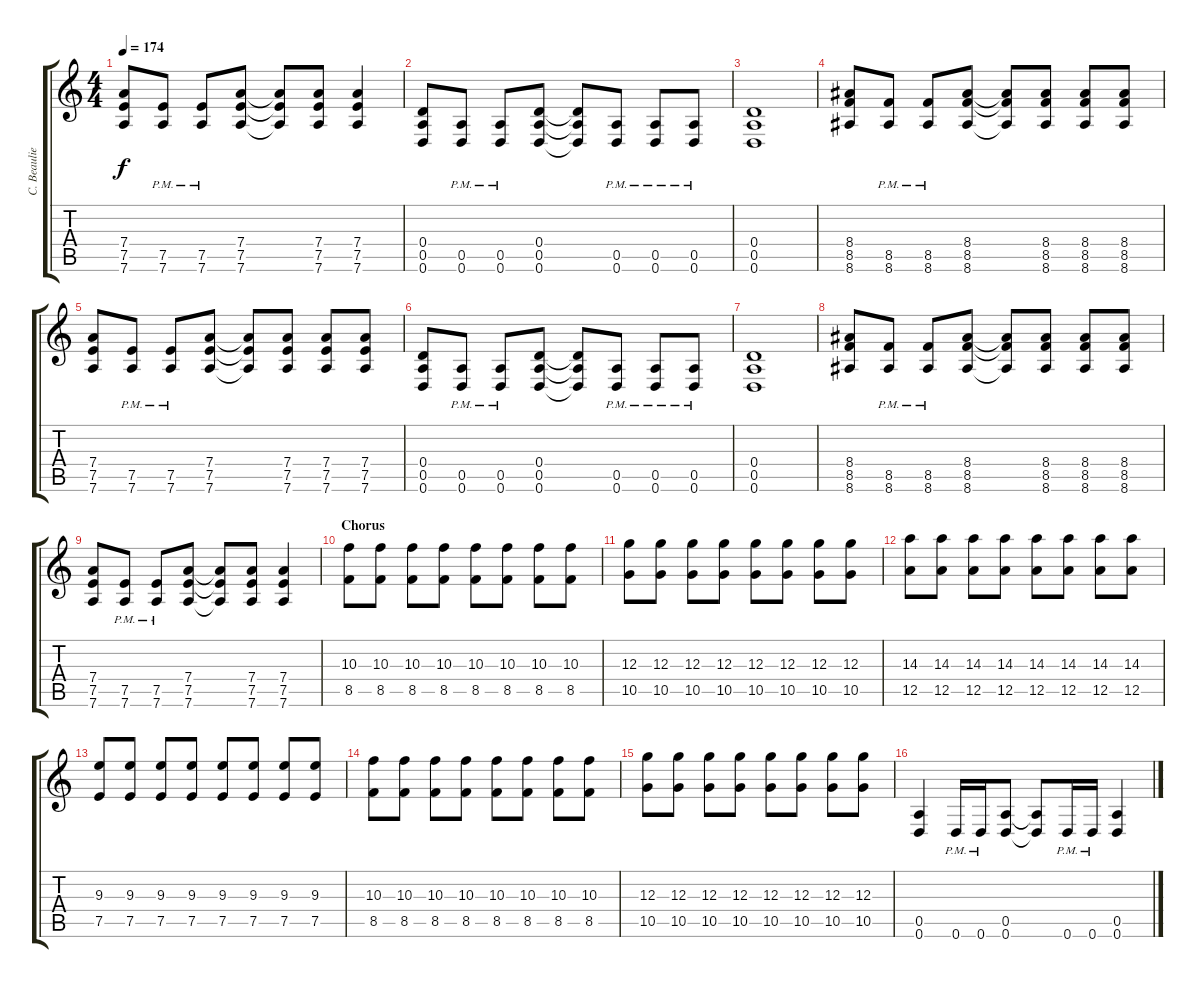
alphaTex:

\track ("C. Beaulieu" "C. Beaulie") {instrument overdrivenguitar}
\staff {score tabs}
\tuning (E4 B3 G3 D3 A2 D2) {hide}
\ts (4 4)
\tempo 174
\clef g2
\ks c
(7.4 7.5 7.6).8{dy f} (7.5{pm} 7.6{pm}).8 (7.5{pm} 7.6{pm}).8 (7.4 7.5 7.6).8 (7.4{t} 7.5{t} 7.6{t}).8 (7.4 7.5 7.6).8 (7.4 7.5 7.6).4 |
(0.4 0.5 0.6).8 (0.5{pm} 0.6{pm}).8 (0.5{pm} 0.6{pm}).8 (0.4 0.5 0.6).8 (0.4{t} 0.5{t} 0.6{t}).8 (0.5{pm} 0.6{pm}).8 (0.5{pm} 0.6{pm}).8 (0.5{pm} 0.6{pm}).8 |
(0.4 0.5 0.6).1 |
(8.4 8.5 8.6).8 (8.5{pm} 8.6{pm}).8 (8.5{pm} 8.6{pm}).8 (8.4 8.5 8.6).8 (8.4{t} 8.5{t} 8.6{t}).8 (8.4 8.5 8.6).8 (8.4 8.5 8.6).8 (8.4 8.5 8.6).8 |
(7.4 7.5 7.6).8 (7.5{pm} 7.6{pm}).8 (7.5{pm} 7.6{pm}).8 (7.4 7.5 7.6).8 (7.4{t} 7.5{t} 7.6{t}).8 (7.4 7.5 7.6).8 (7.4 7.5 7.6).8 (7.4 7.5 7.6).8 |
(0.4 0.5 0.6).8 (0.5{pm} 0.6{pm}).8 (0.5{pm} 0.6{pm}).8 (0.4 0.5 0.6).8 (0.4{t} 0.5{t} 0.6{t}).8 (0.5{pm} 0.6{pm}).8 (0.5{pm} 0.6{pm}).8 (0.5{pm} 0.6{pm}).8 |
(0.4 0.5 0.6).1 |
(8.4 8.5 8.6).8 (8.5{pm} 8.6{pm}).8 (8.5{pm} 8.6{pm}).8 (8.4 8.5 8.6).8 (8.4{t} 8.5{t} 8.6{t}).8 (8.4 8.5 8.6).8 (8.4 8.5 8.6).8 (8.4 8.5 8.6).8 |
(7.4 7.5 7.6).8 (7.5{pm} 7.6{pm}).8 (7.5{pm} 7.6{pm}).8 (7.4 7.5 7.6).8 (7.4{t} 7.5{t} 7.6{t}).8 (7.4 7.5 7.6).8 (7.4 7.5 7.6).4 |
\section ("" "Chorus")
(10.3 8.5).8 (10.3 8.5).8 (10.3 8.5).8 (10.3 8.5).8 (10.3 8.5).8 (10.3 8.5).8 (10.3 8.5).8 (10.3 8.5).8 |
(12.3 10.5).8 (12.3 10.5).8 (12.3 10.5).8 (12.3 10.5).8 (12.3 10.5).8 (12.3 10.5).8 (12.3 10.5).8 (12.3 10.5).8 |
(14.3 12.5).8 (14.3 12.5).8 (14.3 12.5).8 (14.3 12.5).8 (14.3 12.5).8 (14.3 12.5).8 (14.3 12.5).8 (14.3 12.5).8 |
(9.3 7.5).8 (9.3 7.5).8 (9.3 7.5).8 (9.3 7.5).8 (9.3 7.5).8 (9.3 7.5).8 (9.3 7.5).8 (9.3 7.5).8 |
(10.3 8.5).8 (10.3 8.5).8 (10.3 8.5).8 (10.3 8.5).8 (10.3 8.5).8 (10.3 8.5).8 (10.3 8.5).8 (10.3 8.5).8 |
(12.3 10.5).8 (12.3 10.5).8 (12.3 10.5).8 (12.3 10.5).8 (12.3 10.5).8 (12.3 10.5).8 (12.3 10.5).8 (12.3 10.5).8 |
(0.5 0.6).4 0.6{pm}.16 0.6{pm}.16 (0.5 0.6).8 (0.5{t} 0.6{t}).8 0.6{pm}.16 0.6{pm}.16 (0.5 0.6).4
